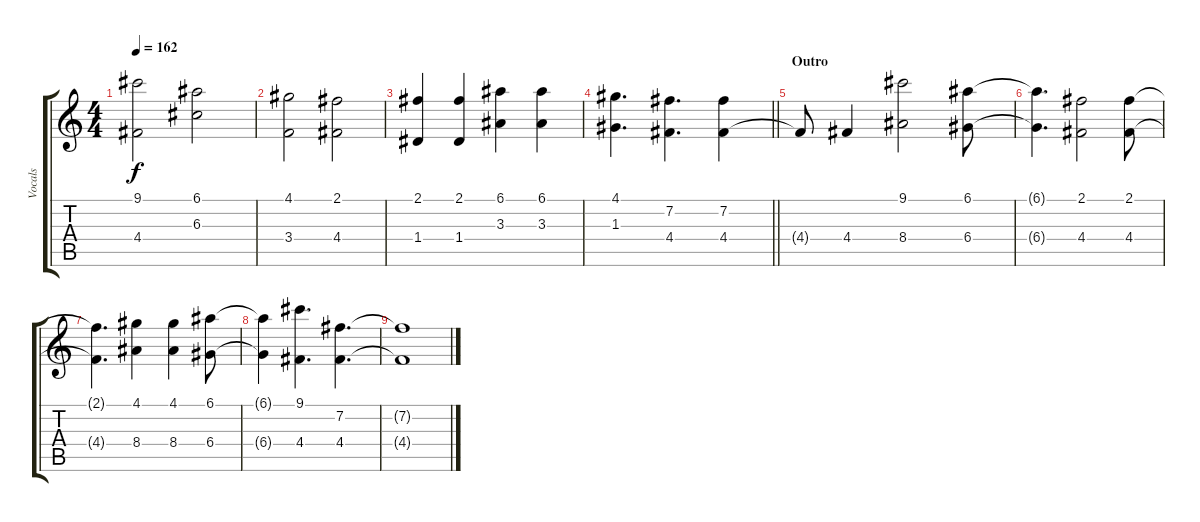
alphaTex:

\track ("Vocals" "Vocals") {instrument electricbasspick}
\staff {score tabs}
\tuning (E4 B3 G3 D3 A2 E2) {hide}
\ts (4 4)
\tempo 162
\clef g2
\ks c
(9.1 4.4).2{dy f} (6.1 6.3).2 |
(4.1 3.4).2 (2.1 4.4).2 |
(2.1 1.4).4 (2.1 1.4).4 (6.1 3.3).4 (6.1 3.3).4 |
\barLineRight lightlight
(4.1 1.3).4{d} (7.2 4.4).4{d} (7.2 4.4).4 |
\section ("" "Outro")
4.4{t}.8 4.4.4 (9.1 8.4).2 (6.1 6.4).8 |
(6.1{t} 6.4{t}).4{d} (2.1 4.4).2 (2.1 4.4).8 |
(2.1{t} 4.4{t}).4{d} (4.1 8.4).4 (4.1 8.4).4 (6.1 6.4).8 |
(6.1{t} 6.4{t}).4 (9.1 4.4).4{d} (7.2 4.4).4{d} |
(7.2{t} 4.4{t}).1
